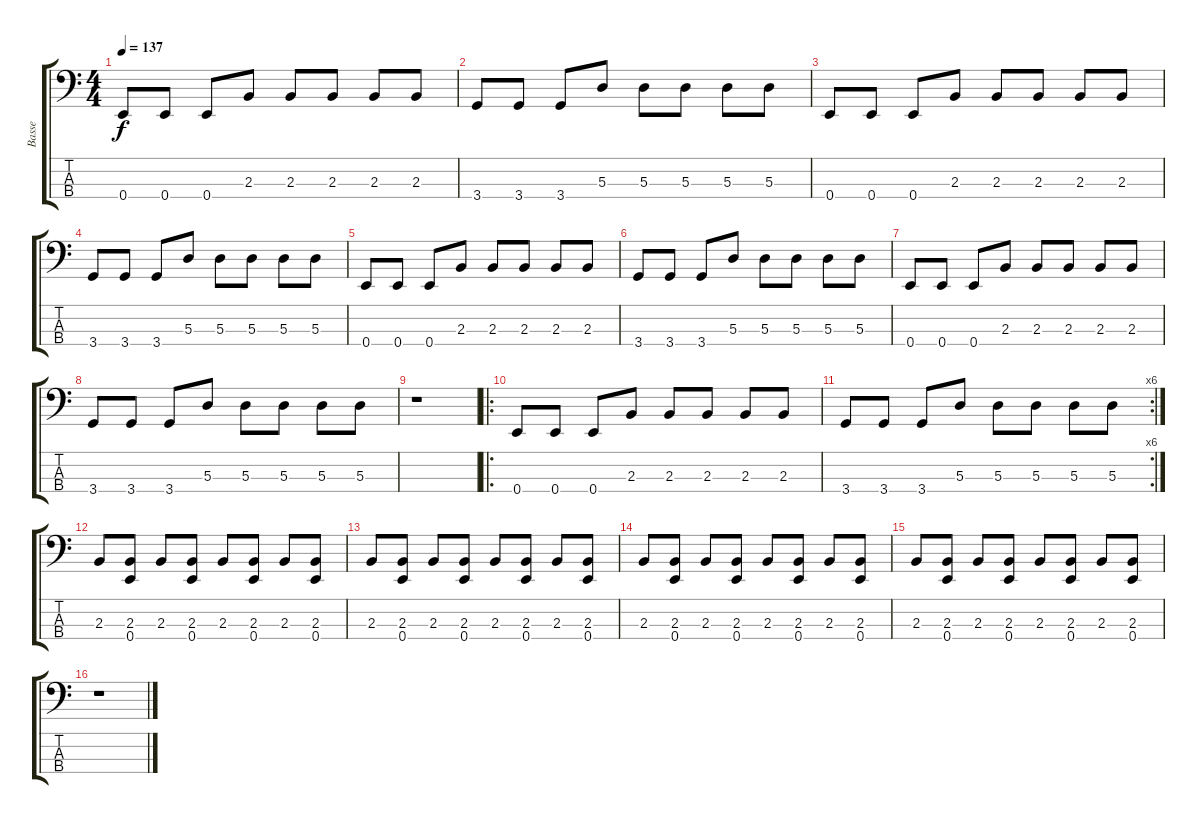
\track ("Basse" "Basse") {instrument electricbassfinger}
\staff {score tabs}
\tuning (G2 D2 A1 E1) {hide}
\ts (4 4)
\tempo 137
\clef f4
\ks c
0.4.8{dy f} 0.4.8 0.4.8 2.3.8 2.3.8 2.3.8 2.3.8 2.3.8 |
3.4.8 3.4.8 3.4.8 5.3.8 5.3.8 5.3.8 5.3.8 5.3.8 |
0.4.8 0.4.8 0.4.8 2.3.8 2.3.8 2.3.8 2.3.8 2.3.8 |
3.4.8 3.4.8 3.4.8 5.3.8 5.3.8 5.3.8 5.3.8 5.3.8 |
0.4.8 0.4.8 0.4.8 2.3.8 2.3.8 2.3.8 2.3.8 2.3.8 |
3.4.8 3.4.8 3.4.8 5.3.8 5.3.8 5.3.8 5.3.8 5.3.8 |
0.4.8 0.4.8 0.4.8 2.3.8 2.3.8 2.3.8 2.3.8 2.3.8 |
3.4.8 3.4.8 3.4.8 5.3.8 5.3.8 5.3.8 5.3.8 5.3.8 |
r.1 |
\ro
0.4.8 0.4.8 0.4.8 2.3.8 2.3.8 2.3.8 2.3.8 2.3.8 |
\rc 6
3.4.8 3.4.8 3.4.8 5.3.8 5.3.8 5.3.8 5.3.8 5.3.8 |
2.3.8 (2.3 0.4).8 2.3.8 (2.3 0.4).8 2.3.8 (2.3 0.4).8 2.3.8 (2.3 0.4).8 |
2.3.8 (2.3 0.4).8 2.3.8 (2.3 0.4).8 2.3.8 (2.3 0.4).8 2.3.8 (2.3 0.4).8 |
2.3.8 (2.3 0.4).8 2.3.8 (2.3 0.4).8 2.3.8 (2.3 0.4).8 2.3.8 (2.3 0.4).8 |
2.3.8 (2.3 0.4).8 2.3.8 (2.3 0.4).8 2.3.8 (2.3 0.4).8 2.3.8 (2.3 0.4).8 |
r.1
